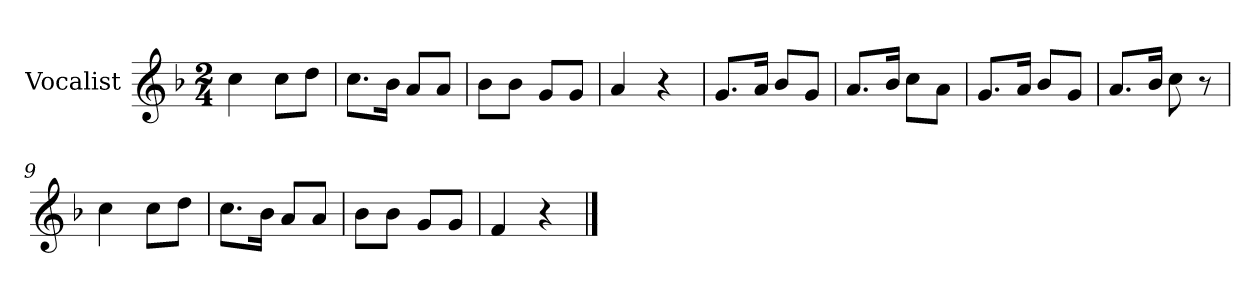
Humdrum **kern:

**kern
*part1
*staff1
*I"Vocalist
*k[b-]
*F:
*M2/4
=1
4cc
8ccL
8ddJ
=2
8.ccL
16b-Jk
8aL
8aJ
=3
8b-L
8b-J
8gL
8gJ
=4
4a
4r
=5
8.gL
16aJk
8b-L
8gJ
=6
8.aL
16b-Jk
8ccL
8aJ
=7
8.gL
16aJk
8b-L
8gJ
=8
8.aL
16b-Jk
8cc
8r
=9
4cc
8ccL
8ddJ
=10
8.ccL
16b-Jk
8aL
8aJ
=11
8b-L
8b-J
8gL
8gJ
=12
4f
4r
==
*-
